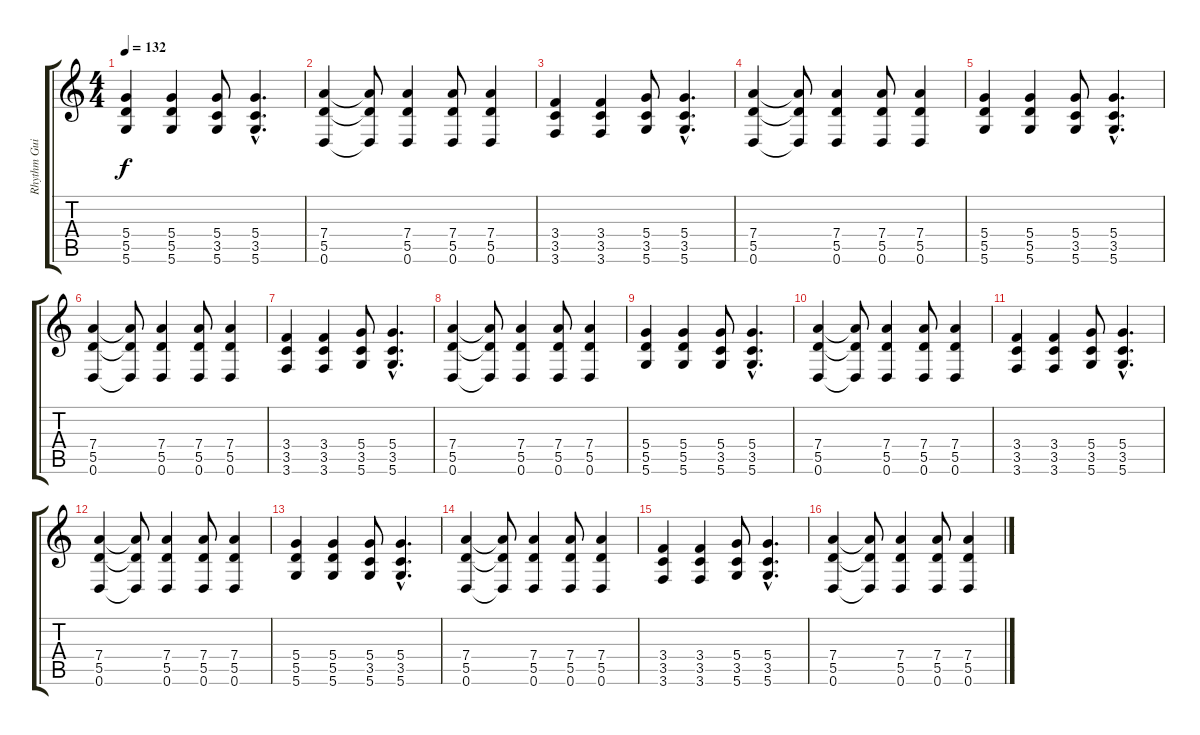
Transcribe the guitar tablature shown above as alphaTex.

\track ("Rhythm Guitar 2" "Rhythm Gui") {instrument distortionguitar}
\staff {score tabs}
\tuning (E4 B3 G3 D3 A2 D2) {hide}
\ts (4 4)
\tempo 132
\clef g2
\ks c
(5.4 5.5 5.6).4{dy f} (5.4 5.5 5.6).4 (5.4 3.5 5.6).8 (5.4{hac} 3.5{hac} 5.6{hac}).4{d} |
(7.4 5.5 0.6).4 (7.4{t} 5.5{t} 0.6{t}).8 (7.4 5.5 0.6).4 (7.4 5.5 0.6).8 (7.4 5.5 0.6).4 |
(3.4 3.5 3.6).4 (3.4 3.5 3.6).4 (5.4 3.5 5.6).8 (5.4{hac} 3.5{hac} 5.6{hac}).4{d} |
(7.4 5.5 0.6).4 (7.4{t} 5.5{t} 0.6{t}).8 (7.4 5.5 0.6).4 (7.4 5.5 0.6).8 (7.4 5.5 0.6).4 |
(5.4 5.5 5.6).4 (5.4 5.5 5.6).4 (5.4 3.5 5.6).8 (5.4{hac} 3.5{hac} 5.6{hac}).4{d} |
(7.4 5.5 0.6).4 (7.4{t} 5.5{t} 0.6{t}).8 (7.4 5.5 0.6).4 (7.4 5.5 0.6).8 (7.4 5.5 0.6).4 |
(3.4 3.5 3.6).4 (3.4 3.5 3.6).4 (5.4 3.5 5.6).8 (5.4{hac} 3.5{hac} 5.6{hac}).4{d} |
(7.4 5.5 0.6).4 (7.4{t} 5.5{t} 0.6{t}).8 (7.4 5.5 0.6).4 (7.4 5.5 0.6).8 (7.4 5.5 0.6).4 |
(5.4 5.5 5.6).4 (5.4 5.5 5.6).4 (5.4 3.5 5.6).8 (5.4{hac} 3.5{hac} 5.6{hac}).4{d} |
(7.4 5.5 0.6).4 (7.4{t} 5.5{t} 0.6{t}).8 (7.4 5.5 0.6).4 (7.4 5.5 0.6).8 (7.4 5.5 0.6).4 |
(3.4 3.5 3.6).4 (3.4 3.5 3.6).4 (5.4 3.5 5.6).8 (5.4{hac} 3.5{hac} 5.6{hac}).4{d} |
(7.4 5.5 0.6).4 (7.4{t} 5.5{t} 0.6{t}).8 (7.4 5.5 0.6).4 (7.4 5.5 0.6).8 (7.4 5.5 0.6).4 |
(5.4 5.5 5.6).4 (5.4 5.5 5.6).4 (5.4 3.5 5.6).8 (5.4{hac} 3.5{hac} 5.6{hac}).4{d} |
(7.4 5.5 0.6).4 (7.4{t} 5.5{t} 0.6{t}).8 (7.4 5.5 0.6).4 (7.4 5.5 0.6).8 (7.4 5.5 0.6).4 |
(3.4 3.5 3.6).4 (3.4 3.5 3.6).4 (5.4 3.5 5.6).8 (5.4{hac} 3.5{hac} 5.6{hac}).4{d} |
(7.4 5.5 0.6).4 (7.4{t} 5.5{t} 0.6{t}).8 (7.4 5.5 0.6).4 (7.4 5.5 0.6).8 (7.4 5.5 0.6).4
